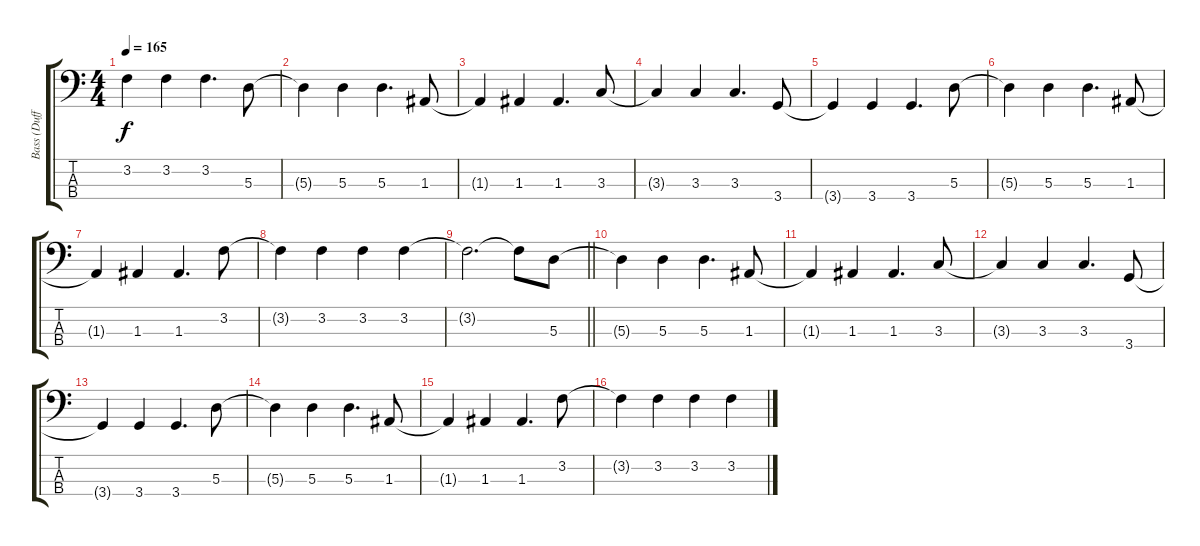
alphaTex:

\track ("Bass (Duff)" "Bass (Duff") {instrument electricbasspick}
\staff {score tabs}
\tuning (G2 D2 A1 E1) {hide}
\ts (4 4)
\tempo 165
\clef f4
\ks c
3.2.4{dy f} 3.2.4 3.2.4{d} 5.3.8 |
5.3{t}.4 5.3.4 5.3.4{d} 1.3.8 |
1.3{t}.4 1.3.4 1.3.4{d} 3.3.8 |
3.3{t}.4 3.3.4 3.3.4{d} 3.4.8 |
3.4{t}.4 3.4.4 3.4.4{d} 5.3.8 |
5.3{t}.4 5.3.4 5.3.4{d} 1.3.8 |
1.3{t}.4 1.3.4 1.3.4{d} 3.2.8 |
3.2{t}.4 3.2.4 3.2.4 3.2.4 |
\barLineRight lightlight
3.2{t}.2{d} 3.2{t}.8 5.3.8 |
5.3{t}.4 5.3.4 5.3.4{d} 1.3.8 |
1.3{t}.4 1.3.4 1.3.4{d} 3.3.8 |
3.3{t}.4 3.3.4 3.3.4{d} 3.4.8 |
3.4{t}.4 3.4.4 3.4.4{d} 5.3.8 |
5.3{t}.4 5.3.4 5.3.4{d} 1.3.8 |
1.3{t}.4 1.3.4 1.3.4{d} 3.2.8 |
3.2{t}.4 3.2.4 3.2.4 3.2.4
